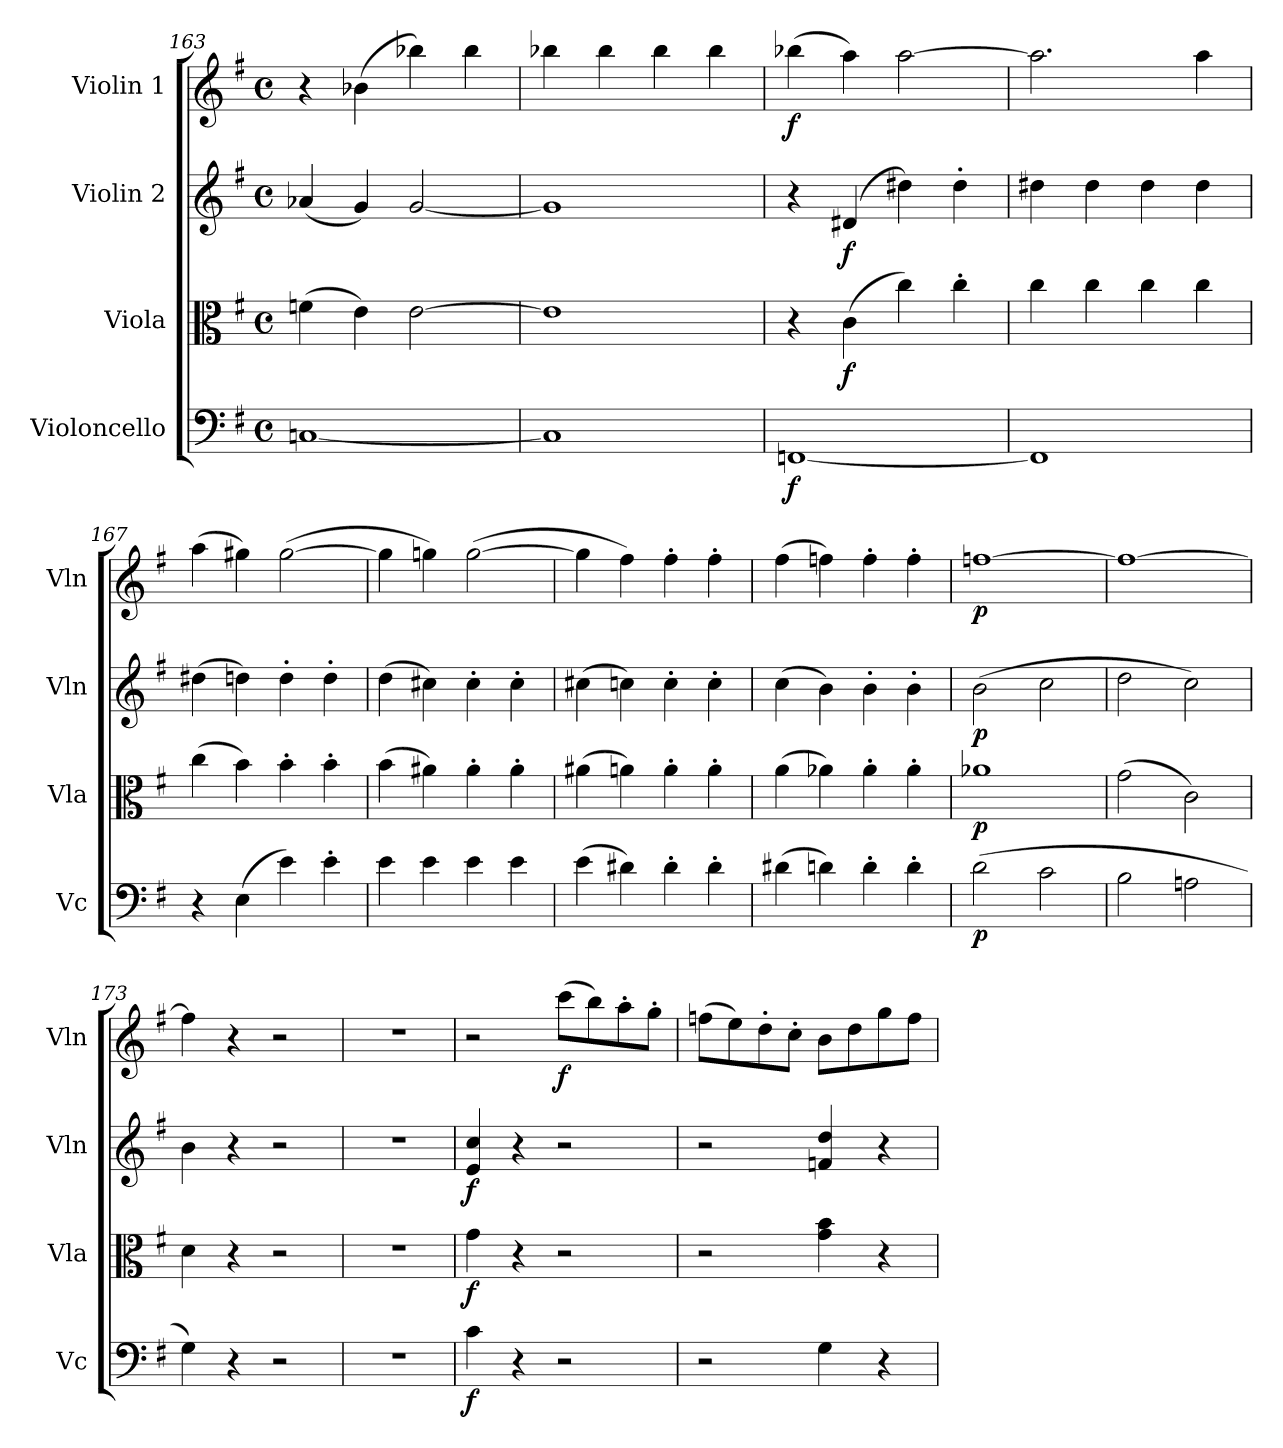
**kern	**dynam	**kern	**dynam	**kern	**dynam	**kern	**dynam
*part4	*part4	*part3	*part3	*part2	*part2	*part1	*part1
*staff4	*staff4	*staff3	*staff3	*staff2	*staff2	*staff1	*staff1
*I"Violoncello	*	*I"Viola	*	*I"Violin 2	*	*I"Violin 1	*
*I'Vc	*	*I'Vla	*	*I'Vln	*	*I'Vln	*
*clefF4	*	*clefC3	*	*clefG2	*	*clefG2	*
*k[f#]	*	*k[f#]	*	*k[f#]	*	*k[f#]	*
*M4/4	*	*M4/4	*	*M4/4	*	*M4/4	*
*met(c)	*	*met(c)	*	*met(c)	*	*met(c)	*
=163	=163	=163	=163	=163	=163	=163	=163
[1Cn	.	(4fn\	.	(4a-X/	.	4r	.
.	.	4e\)	.	4g/)	.	(4b-X\	.
.	.	[2e\	.	[2g/	.	4bb-X\)	.
.	.	.	.	.	.	4bb-\	.
=164	=164	=164	=164	=164	=164	=164	=164
1C]	.	1e]	.	1g]	.	4bb-X\	.
.	.	.	.	.	.	4bb-\	.
.	.	.	.	.	.	4bb-\	.
.	.	.	.	.	.	4bb-\	.
=165	=165	=165	=165	=165	=165	=165	=165
!	!LO:DY:b	!	!	!	!	!	!LO:DY:b
[1FFn	f	4r	.	4r	.	(4bb-X\	f
!	!	!	!LO:DY:b	!	!LO:DY:b	!	!
.	.	(4c\	f	(4d#X/	f	4aa\)	.
.	.	4cc\)	.	4dd#X\)	.	[2aa\	.
.	.	4cc'\	.	4dd#'\	.	.	.
=166	=166	=166	=166	=166	=166	=166	=166
1FF]	.	4cc\	.	4dd#X\	.	2.aa\]	.
.	.	4cc\	.	4dd#\	.	.	.
.	.	4cc\	.	4dd#\	.	.	.
.	.	4cc\	.	4dd#\	.	4aa\	.
=167	=167	=167	=167	=167	=167	=167	=167
4r	.	(4cc\	.	(4dd#X\	.	(4aa\	.
(4E\	.	4b\)	.	4ddn\)	.	4gg#X\)	.
4e\)	.	4b'\	.	4dd'\	.	([2gg#\	.
4e'\	.	4b'\	.	4dd'\	.	.	.
=168	=168	=168	=168	=168	=168	=168	=168
4e\	.	(4b\	.	(4dd\	.	4gg#\]	.
4e\	.	4a#X\)	.	4cc#X\)	.	4ggn\)	.
4e\	.	4a#'\	.	4cc#'\	.	([2gg\	.
4e\	.	4a#'\	.	4cc#'\	.	.	.
=169	=169	=169	=169	=169	=169	=169	=169
(4e\	.	(4a#X\	.	(4cc#X\	.	4gg\]	.
4d#X\)	.	4an\)	.	4ccn\)	.	4ff#\)	.
4d#'\	.	4a'\	.	4cc'\	.	4ff#'\	.
4d#'\	.	4a'\	.	4cc'\	.	4ff#'\	.
=170	=170	=170	=170	=170	=170	=170	=170
(4d#X\	.	(4a\	.	(4cc\	.	(4ff#\	.
4dn\)	.	4a-X\)	.	4b\)	.	4ffn\)	.
4d'\	.	4a-'\	.	4b'\	.	4ff'\	.
4d'\	.	4a-'\	.	4b'\	.	4ff'\	.
=171	=171	=171	=171	=171	=171	=171	=171
!	!LO:DY:b	!	!LO:DY:b	!	!LO:DY:b	!	!LO:DY:b
(2d\	p	1a-X	p	(2b\	p	[1ffn	p
2c\	.	.	.	2cc\	.	.	.
=172	=172	=172	=172	=172	=172	=172	=172
2B\	.	(2g\	.	2dd\	.	1ff_	.
2An\	.	2c\)	.	2cc\)	.	.	.
=173	=173	=173	=173	=173	=173	=173	=173
4G\)	.	4d\	.	4b\	.	4ff\]	.
4r	.	4r	.	4r	.	4r	.
2r	.	2r	.	2r	.	2r	.
=174	=174	=174	=174	=174	=174	=174	=174
1r	.	1r	.	1r	.	1r	.
!!LO:LB:g=z
=175	=175	=175	=175	=175	=175	=175	=175
!	!LO:DY:b	!	!LO:DY:b	!	!LO:DY:b	!	!
4c\	f	4g\	f	4e/ 4cc/	f	2r	.
4r	.	4r	.	4r	.	.	.
!	!	!	!	!	!	!	!LO:DY:b
2r	.	2r	.	2r	.	(8ccc\L	f
.	.	.	.	.	.	8bb\)	.
.	.	.	.	.	.	8aa'\	.
.	.	.	.	.	.	8gg'\J	.
!!LO:LB:g=z
=176	=176	=176	=176	=176	=176	=176	=176
2r	.	2r	.	2r	.	(8ffn\L	.
.	.	.	.	.	.	8ee\)	.
.	.	.	.	.	.	8dd'\	.
.	.	.	.	.	.	8cc'\J	.
4G\	.	4g\ 4b\	.	4fn/ 4dd/	.	8b\L	.
.	.	.	.	.	.	8dd\	.
4r	.	4r	.	4r	.	8gg\	.
.	.	.	.	.	.	8ff\J	.
=	=	=	=	=	=	=	=
*-	*-	*-	*-	*-	*-	*-	*-
